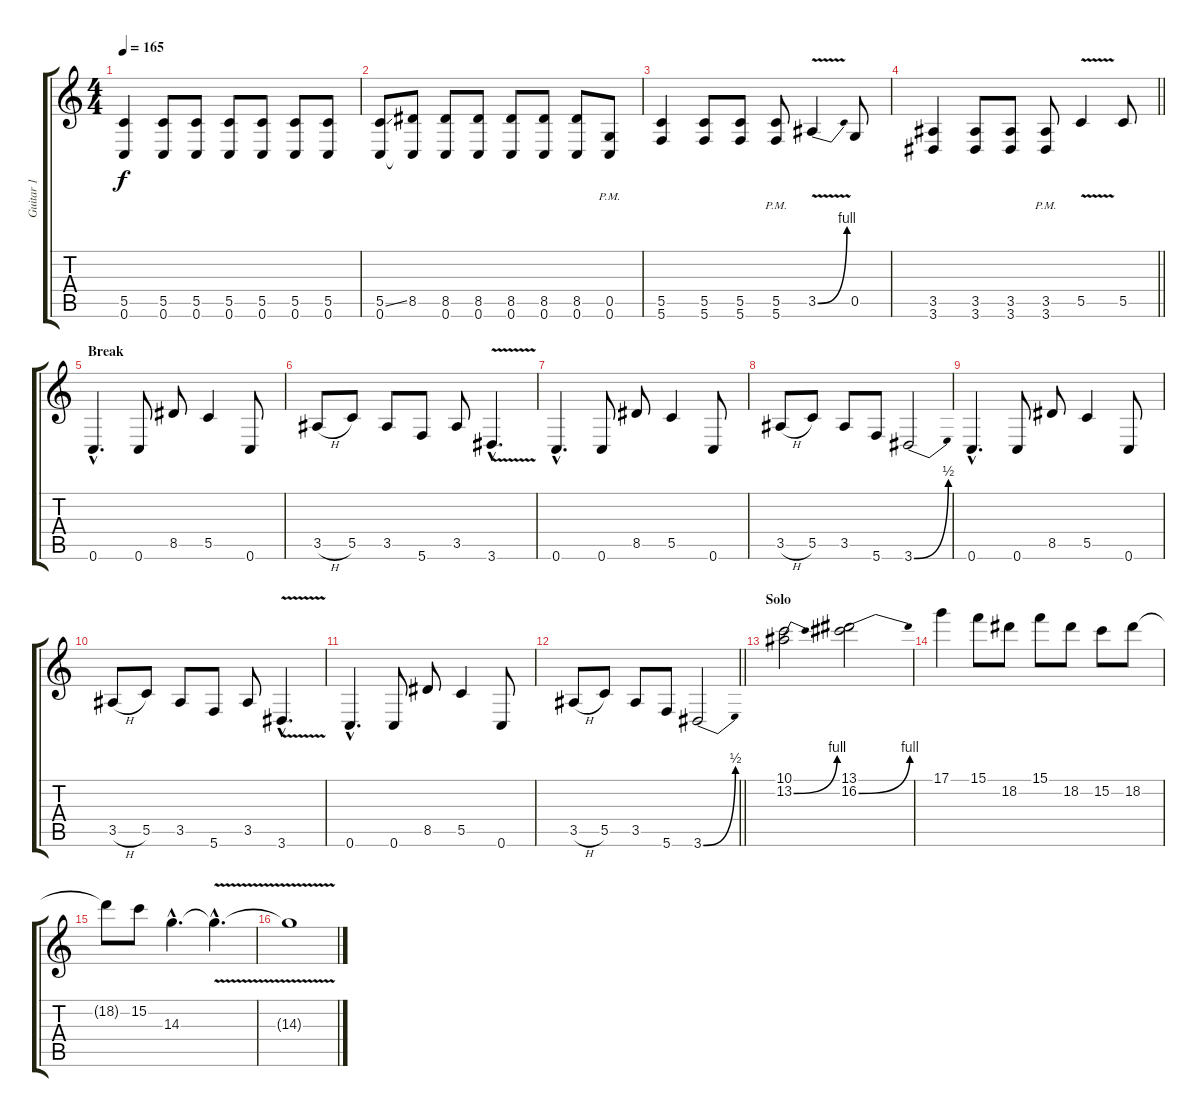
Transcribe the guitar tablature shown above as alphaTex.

\track ("Guitar 1" "Guitar 1") {instrument overdrivenguitar}
\staff {score tabs}
\tuning (D4 A3 F3 C3 G2 C2) {hide}
\ts (4 4)
\tempo 165
\clef g2
\ks c
(5.5 0.6).4{dy f} (5.5 0.6).8 (5.5 0.6).8 (5.5 0.6).8 (5.5 0.6).8 (5.5 0.6).8 (5.5 0.6).8 |
(5.5{ss} 0.6).8 (8.5 0.6{t}).8 (8.5 0.6).8 (8.5 0.6).8 (8.5 0.6).8 (8.5 0.6).8 (8.5 0.6).8 (0.5{pm} 0.6{pm}).8 |
(5.5 5.6).4 (5.5 5.6).8 (5.5 5.6).8 (5.5{pm} 5.6{pm}).8 3.5{be (bend 0 0 60 4) v}.4 0.5.8 |
\barLineRight lightlight
(3.5 3.6).4 (3.5 3.6).8 (3.5 3.6).8 (3.5{pm} 3.6{pm}).8 5.5{v}.4 5.5.8 |
\section ("" "Break")
0.6{hac}.4{d} 0.6.8 8.5.8 5.5.4 0.6.8 |
3.5{h}.8 5.5.8 3.5.8 5.6.8 3.5.8 3.6{v hac}.4{d} |
0.6{hac}.4{d} 0.6.8 8.5.8 5.5.4 0.6.8 |
3.5{h}.8 5.5.8 3.5.8 5.6.8 3.6{be (bend 0 0 60 2)}.2 |
0.6{hac}.4{d} 0.6.8 8.5.8 5.5.4 0.6.8 |
3.5{h}.8 5.5.8 3.5.8 5.6.8 3.5.8 3.6{v hac}.4{d} |
0.6{hac}.4{d} 0.6.8 8.5.8 5.5.4 0.6.8 |
\barLineRight lightlight
3.5{h}.8 5.5.8 3.5.8 5.6.8 3.6{be (bend 0 0 60 2)}.2 |
\section ("" "Solo")
(10.1 13.2{be (bend 0 0 60 4)}).2 (13.1 16.2{be (bend 0 0 60 4)}).2 |
17.1.4 15.1.8 18.2.8 15.1.8 18.2.8 15.2.8 18.2.8 |
18.2{t}.8 15.2.8 14.3{hac}.4{d} 14.3{v hac t}.4{d} |
14.3{t}.1
